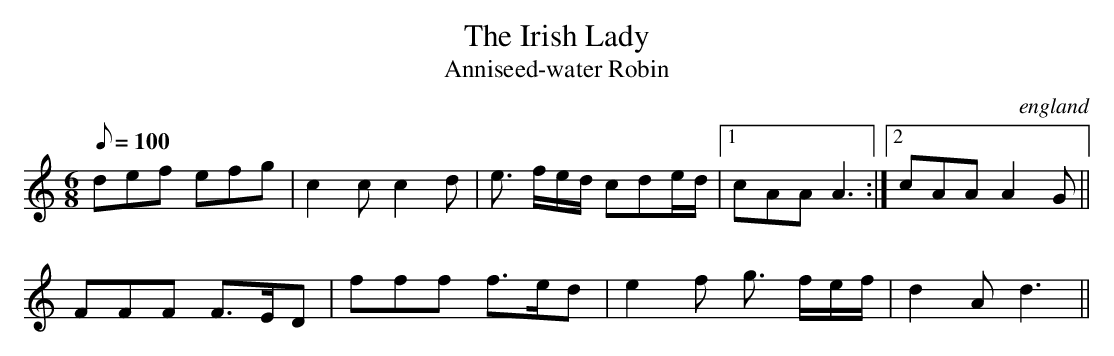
X:1
T:The Irish Lady
T:Anniseed-water Robin
O:england
M:6/8
L:1/8
Q:100
K:DDor
def efg|c2c c2d|e> fe/2d/2 cde/2d/2|1 cAA A3:|2 cAA A2G||
FFF F>ED|fff f>ed|e2f g> fe/2f/2|d2A d3||
